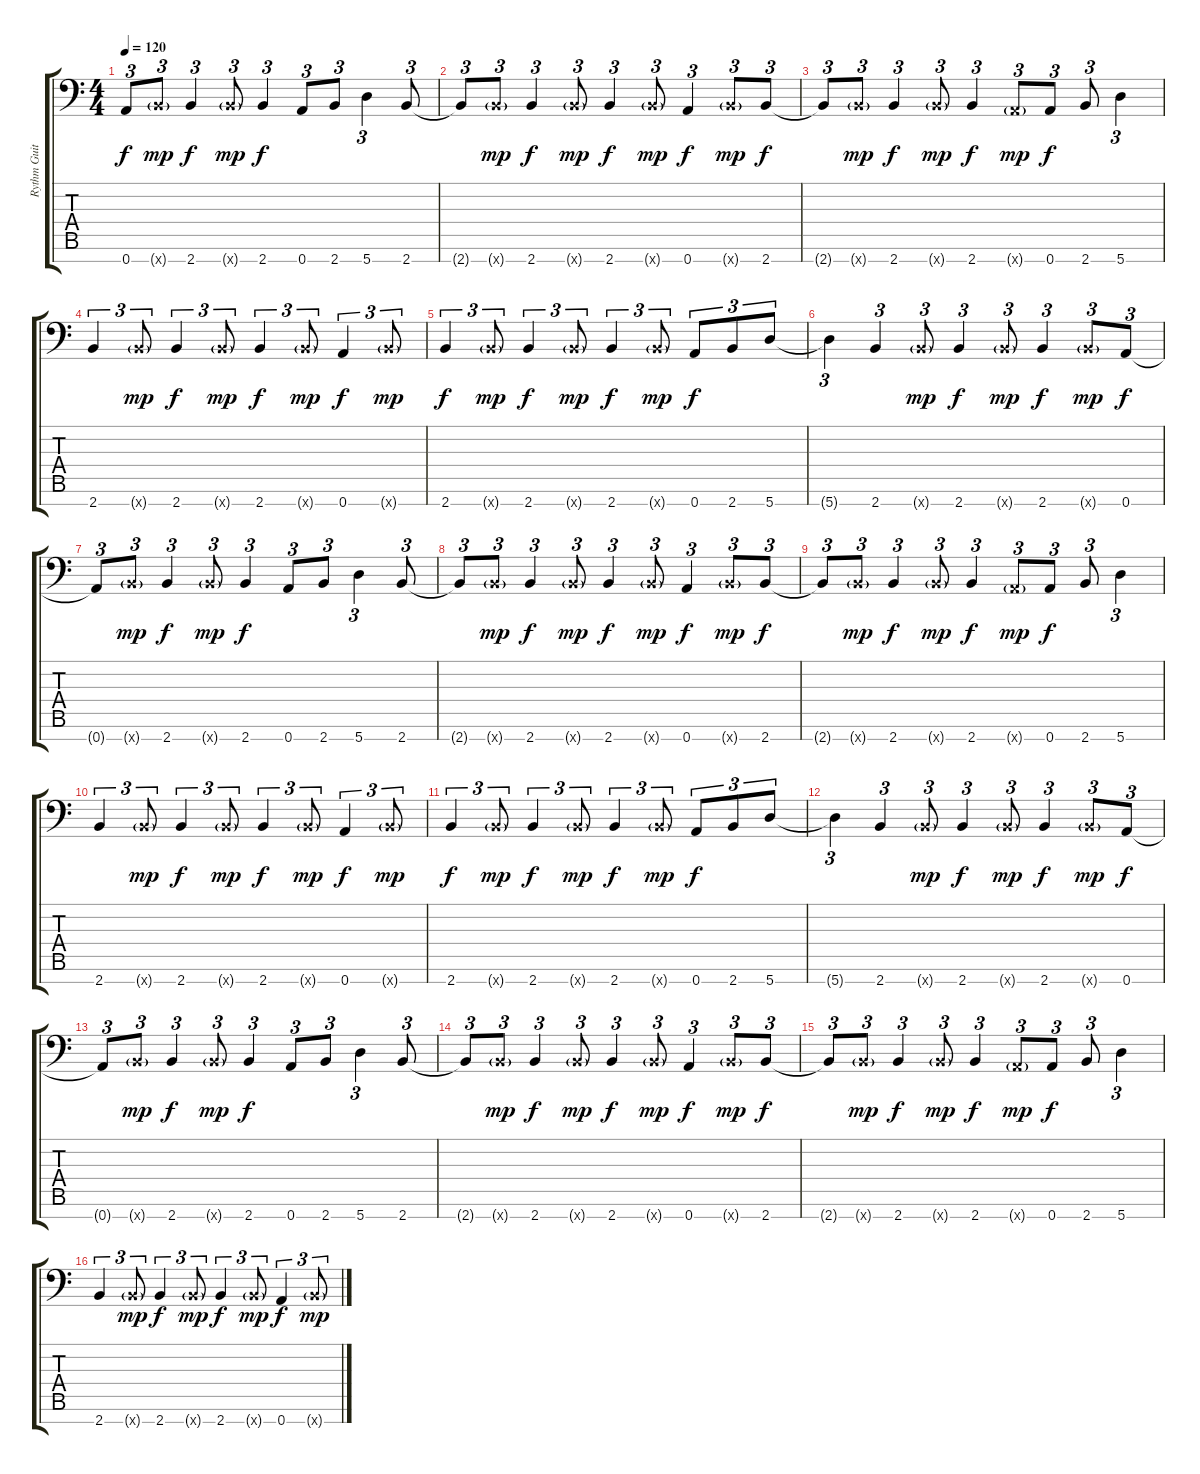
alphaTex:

\track ("Rythm Guitar #1" "Rythm Guit") {instrument distortionguitar}
\staff {score tabs}
\tuning (D4 A3 E3 D3 A2 E2 A1) {hide}
\ts (4 4)
\tempo 120
\clef f4
\ks c
0.7{t}.8{tu (3 2) dy f} 2.7{g x}.8{tu (3 2) dy mp} 2.7.4{tu (3 2) dy f} 2.7{g x}.8{tu (3 2) dy mp} 2.7.4{tu (3 2) dy f} 0.7.8{tu (3 2)} 2.7.8{tu (3 2)} 5.7.4{tu (3 2)} 2.7.8{tu (3 2)} |
2.7{t}.8{tu (3 2)} 2.7{g x}.8{tu (3 2) dy mp} 2.7.4{tu (3 2) dy f} 2.7{g x}.8{tu (3 2) dy mp} 2.7.4{tu (3 2) dy f} 2.7{g x}.8{tu (3 2) dy mp} 0.7.4{tu (3 2) dy f} 2.7{g x}.8{tu (3 2) dy mp} 2.7.8{tu (3 2) dy f} |
2.7{t}.8{tu (3 2)} 2.7{g x}.8{tu (3 2) dy mp} 2.7.4{tu (3 2) dy f} 2.7{g x}.8{tu (3 2) dy mp} 2.7.4{tu (3 2) dy f} 0.7{g x}.8{tu (3 2) dy mp} 0.7.8{tu (3 2) dy f} 2.7.8{tu (3 2)} 5.7.4{tu (3 2)} |
2.7.4{tu (3 2)} 2.7{g x}.8{tu (3 2) dy mp} 2.7.4{tu (3 2) dy f} 2.7{g x}.8{tu (3 2) dy mp} 2.7.4{tu (3 2) dy f} 2.7{g x}.8{tu (3 2) dy mp} 0.7.4{tu (3 2) dy f} 2.7{g x}.8{tu (3 2) dy mp} |
2.7.4{tu (3 2) dy f} 2.7{g x}.8{tu (3 2) dy mp} 2.7.4{tu (3 2) dy f} 2.7{g x}.8{tu (3 2) dy mp} 2.7.4{tu (3 2) dy f} 2.7{g x}.8{tu (3 2) dy mp} 0.7.8{tu (3 2) dy f} 2.7.8{tu (3 2)} 5.7.8{tu (3 2)} |
5.7{t}.4{tu (3 2)} 2.7.4{tu (3 2)} 2.7{g x}.8{tu (3 2) dy mp} 2.7.4{tu (3 2) dy f} 2.7{g x}.8{tu (3 2) dy mp} 2.7.4{tu (3 2) dy f} 2.7{g x}.8{tu (3 2) dy mp} 0.7.8{tu (3 2) dy f} |
0.7{t}.8{tu (3 2)} 2.7{g x}.8{tu (3 2) dy mp} 2.7.4{tu (3 2) dy f} 2.7{g x}.8{tu (3 2) dy mp} 2.7.4{tu (3 2) dy f} 0.7.8{tu (3 2)} 2.7.8{tu (3 2)} 5.7.4{tu (3 2)} 2.7.8{tu (3 2)} |
2.7{t}.8{tu (3 2)} 2.7{g x}.8{tu (3 2) dy mp} 2.7.4{tu (3 2) dy f} 2.7{g x}.8{tu (3 2) dy mp} 2.7.4{tu (3 2) dy f} 2.7{g x}.8{tu (3 2) dy mp} 0.7.4{tu (3 2) dy f} 2.7{g x}.8{tu (3 2) dy mp} 2.7.8{tu (3 2) dy f} |
2.7{t}.8{tu (3 2)} 2.7{g x}.8{tu (3 2) dy mp} 2.7.4{tu (3 2) dy f} 2.7{g x}.8{tu (3 2) dy mp} 2.7.4{tu (3 2) dy f} 0.7{g x}.8{tu (3 2) dy mp} 0.7.8{tu (3 2) dy f} 2.7.8{tu (3 2)} 5.7.4{tu (3 2)} |
2.7.4{tu (3 2)} 2.7{g x}.8{tu (3 2) dy mp} 2.7.4{tu (3 2) dy f} 2.7{g x}.8{tu (3 2) dy mp} 2.7.4{tu (3 2) dy f} 2.7{g x}.8{tu (3 2) dy mp} 0.7.4{tu (3 2) dy f} 2.7{g x}.8{tu (3 2) dy mp} |
2.7.4{tu (3 2) dy f} 2.7{g x}.8{tu (3 2) dy mp} 2.7.4{tu (3 2) dy f} 2.7{g x}.8{tu (3 2) dy mp} 2.7.4{tu (3 2) dy f} 2.7{g x}.8{tu (3 2) dy mp} 0.7.8{tu (3 2) dy f} 2.7.8{tu (3 2)} 5.7.8{tu (3 2)} |
5.7{t}.4{tu (3 2)} 2.7.4{tu (3 2)} 2.7{g x}.8{tu (3 2) dy mp} 2.7.4{tu (3 2) dy f} 2.7{g x}.8{tu (3 2) dy mp} 2.7.4{tu (3 2) dy f} 2.7{g x}.8{tu (3 2) dy mp} 0.7.8{tu (3 2) dy f} |
0.7{t}.8{tu (3 2)} 2.7{g x}.8{tu (3 2) dy mp} 2.7.4{tu (3 2) dy f} 2.7{g x}.8{tu (3 2) dy mp} 2.7.4{tu (3 2) dy f} 0.7.8{tu (3 2)} 2.7.8{tu (3 2)} 5.7.4{tu (3 2)} 2.7.8{tu (3 2)} |
2.7{t}.8{tu (3 2)} 2.7{g x}.8{tu (3 2) dy mp} 2.7.4{tu (3 2) dy f} 2.7{g x}.8{tu (3 2) dy mp} 2.7.4{tu (3 2) dy f} 2.7{g x}.8{tu (3 2) dy mp} 0.7.4{tu (3 2) dy f} 2.7{g x}.8{tu (3 2) dy mp} 2.7.8{tu (3 2) dy f} |
2.7{t}.8{tu (3 2)} 2.7{g x}.8{tu (3 2) dy mp} 2.7.4{tu (3 2) dy f} 2.7{g x}.8{tu (3 2) dy mp} 2.7.4{tu (3 2) dy f} 0.7{g x}.8{tu (3 2) dy mp} 0.7.8{tu (3 2) dy f} 2.7.8{tu (3 2)} 5.7.4{tu (3 2)} |
2.7.4{tu (3 2)} 2.7{g x}.8{tu (3 2) dy mp} 2.7.4{tu (3 2) dy f} 2.7{g x}.8{tu (3 2) dy mp} 2.7.4{tu (3 2) dy f} 2.7{g x}.8{tu (3 2) dy mp} 0.7.4{tu (3 2) dy f} 2.7{g x}.8{tu (3 2) dy mp}
